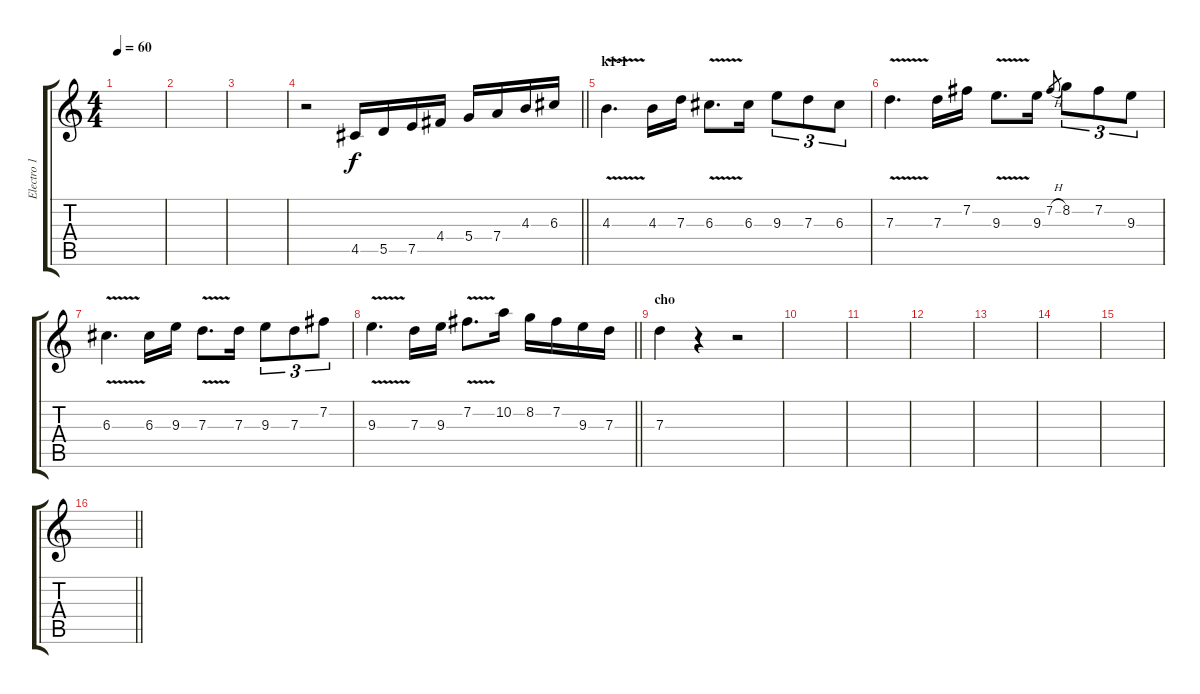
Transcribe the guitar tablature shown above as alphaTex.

\track ("Electro 1" "Electro 1") {instrument overdrivenguitar}
\staff {score tabs}
\tuning (E4 B3 G3 D3 A2 E2) {hide}
\ts (4 4)
\tempo 60
\clef g2
\ks c
|
|
|
\barLineRight lightlight
r.2 4.5.16 5.5.16 7.5.16 4.4.16 5.4.16 7.4.16 4.3.16 6.3.16 |
\section ("" "k1-1")
4.3{v}.4{d} 4.3.16 7.3.16 6.3{v}.8{d} 6.3.16 9.3.8{tu (3 2)} 7.3.8{tu (3 2)} 6.3.8{tu (3 2)} |
7.3{v}.4{d} 7.3.16 7.2.16 9.3{v}.8{d} 9.3.16 7.2{h}.8{gr} 8.2.8{tu (3 2)} 7.2.8{tu (3 2)} 9.3.8{tu (3 2)} |
6.3{v}.4{d} 6.3.16 9.3.16 7.3{v}.8{d} 7.3.16 9.3.8{tu (3 2)} 7.3.8{tu (3 2)} 7.2.8{tu (3 2)} |
\barLineRight lightlight
9.3{v}.4{d} 7.3.16 9.3.16 7.2{v}.8{d} 10.2.16 8.2.16 7.2.16 9.3.16 7.3.16 |
\section ("" "cho")
7.3.4 r.4 r.2 |
|
|
|
|
|
|
\barLineRight lightlight
